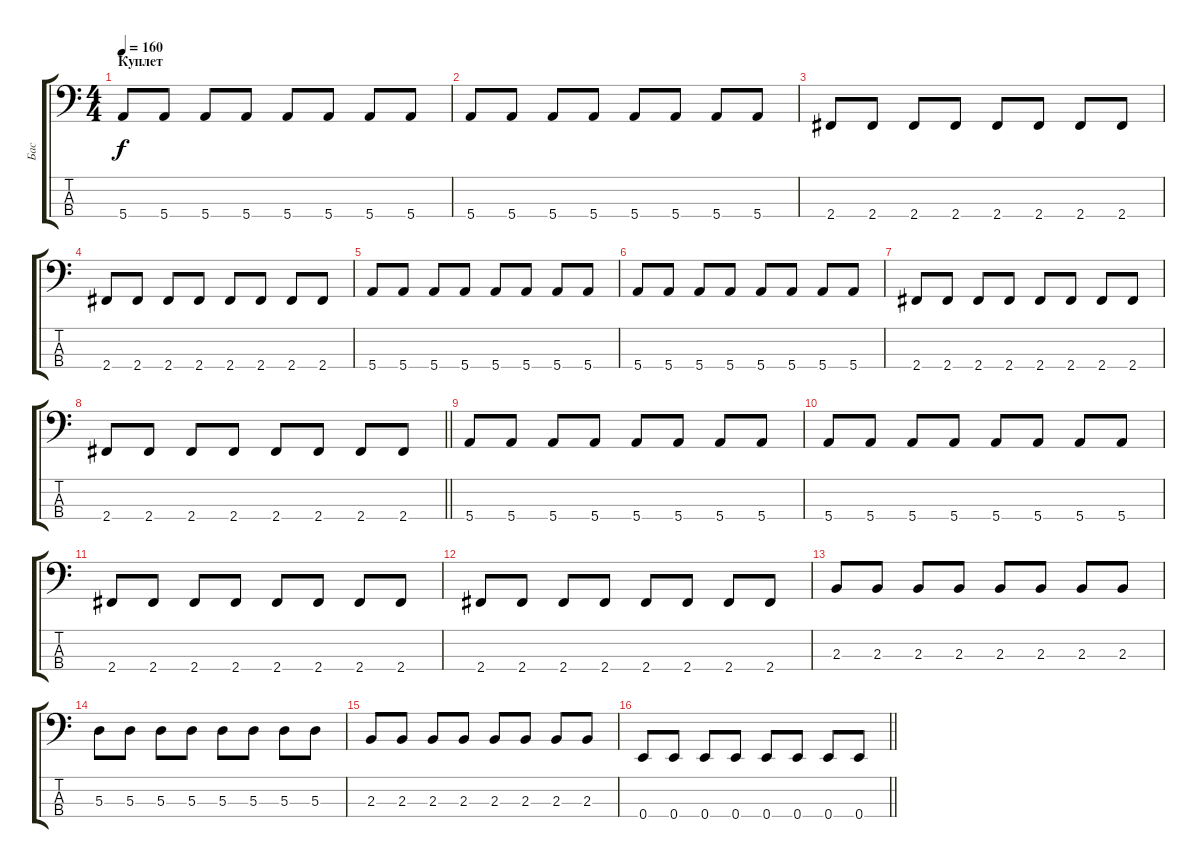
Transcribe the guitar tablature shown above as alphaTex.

\track ("Бас" "Бас") {instrument electricbassfinger}
\staff {score tabs}
\tuning (G2 D2 A1 E1) {hide}
\ts (4 4)
\section ("" "Куплет")
\tempo 160
\clef f4
\ks c
5.4.8{dy f} 5.4.8 5.4.8 5.4.8 5.4.8 5.4.8 5.4.8 5.4.8 |
5.4.8 5.4.8 5.4.8 5.4.8 5.4.8 5.4.8 5.4.8 5.4.8 |
2.4.8 2.4.8 2.4.8 2.4.8 2.4.8 2.4.8 2.4.8 2.4.8 |
2.4.8 2.4.8 2.4.8 2.4.8 2.4.8 2.4.8 2.4.8 2.4.8 |
5.4.8 5.4.8 5.4.8 5.4.8 5.4.8 5.4.8 5.4.8 5.4.8 |
5.4.8 5.4.8 5.4.8 5.4.8 5.4.8 5.4.8 5.4.8 5.4.8 |
2.4.8 2.4.8 2.4.8 2.4.8 2.4.8 2.4.8 2.4.8 2.4.8 |
\barLineRight lightlight
2.4.8 2.4.8 2.4.8 2.4.8 2.4.8 2.4.8 2.4.8 2.4.8 |
5.4.8 5.4.8 5.4.8 5.4.8 5.4.8 5.4.8 5.4.8 5.4.8 |
5.4.8 5.4.8 5.4.8 5.4.8 5.4.8 5.4.8 5.4.8 5.4.8 |
2.4.8 2.4.8 2.4.8 2.4.8 2.4.8 2.4.8 2.4.8 2.4.8 |
2.4.8 2.4.8 2.4.8 2.4.8 2.4.8 2.4.8 2.4.8 2.4.8 |
2.3.8 2.3.8 2.3.8 2.3.8 2.3.8 2.3.8 2.3.8 2.3.8 |
5.3.8 5.3.8 5.3.8 5.3.8 5.3.8 5.3.8 5.3.8 5.3.8 |
2.3.8 2.3.8 2.3.8 2.3.8 2.3.8 2.3.8 2.3.8 2.3.8 |
\barLineRight lightlight
0.4.8 0.4.8 0.4.8 0.4.8 0.4.8 0.4.8 0.4.8 0.4.8
